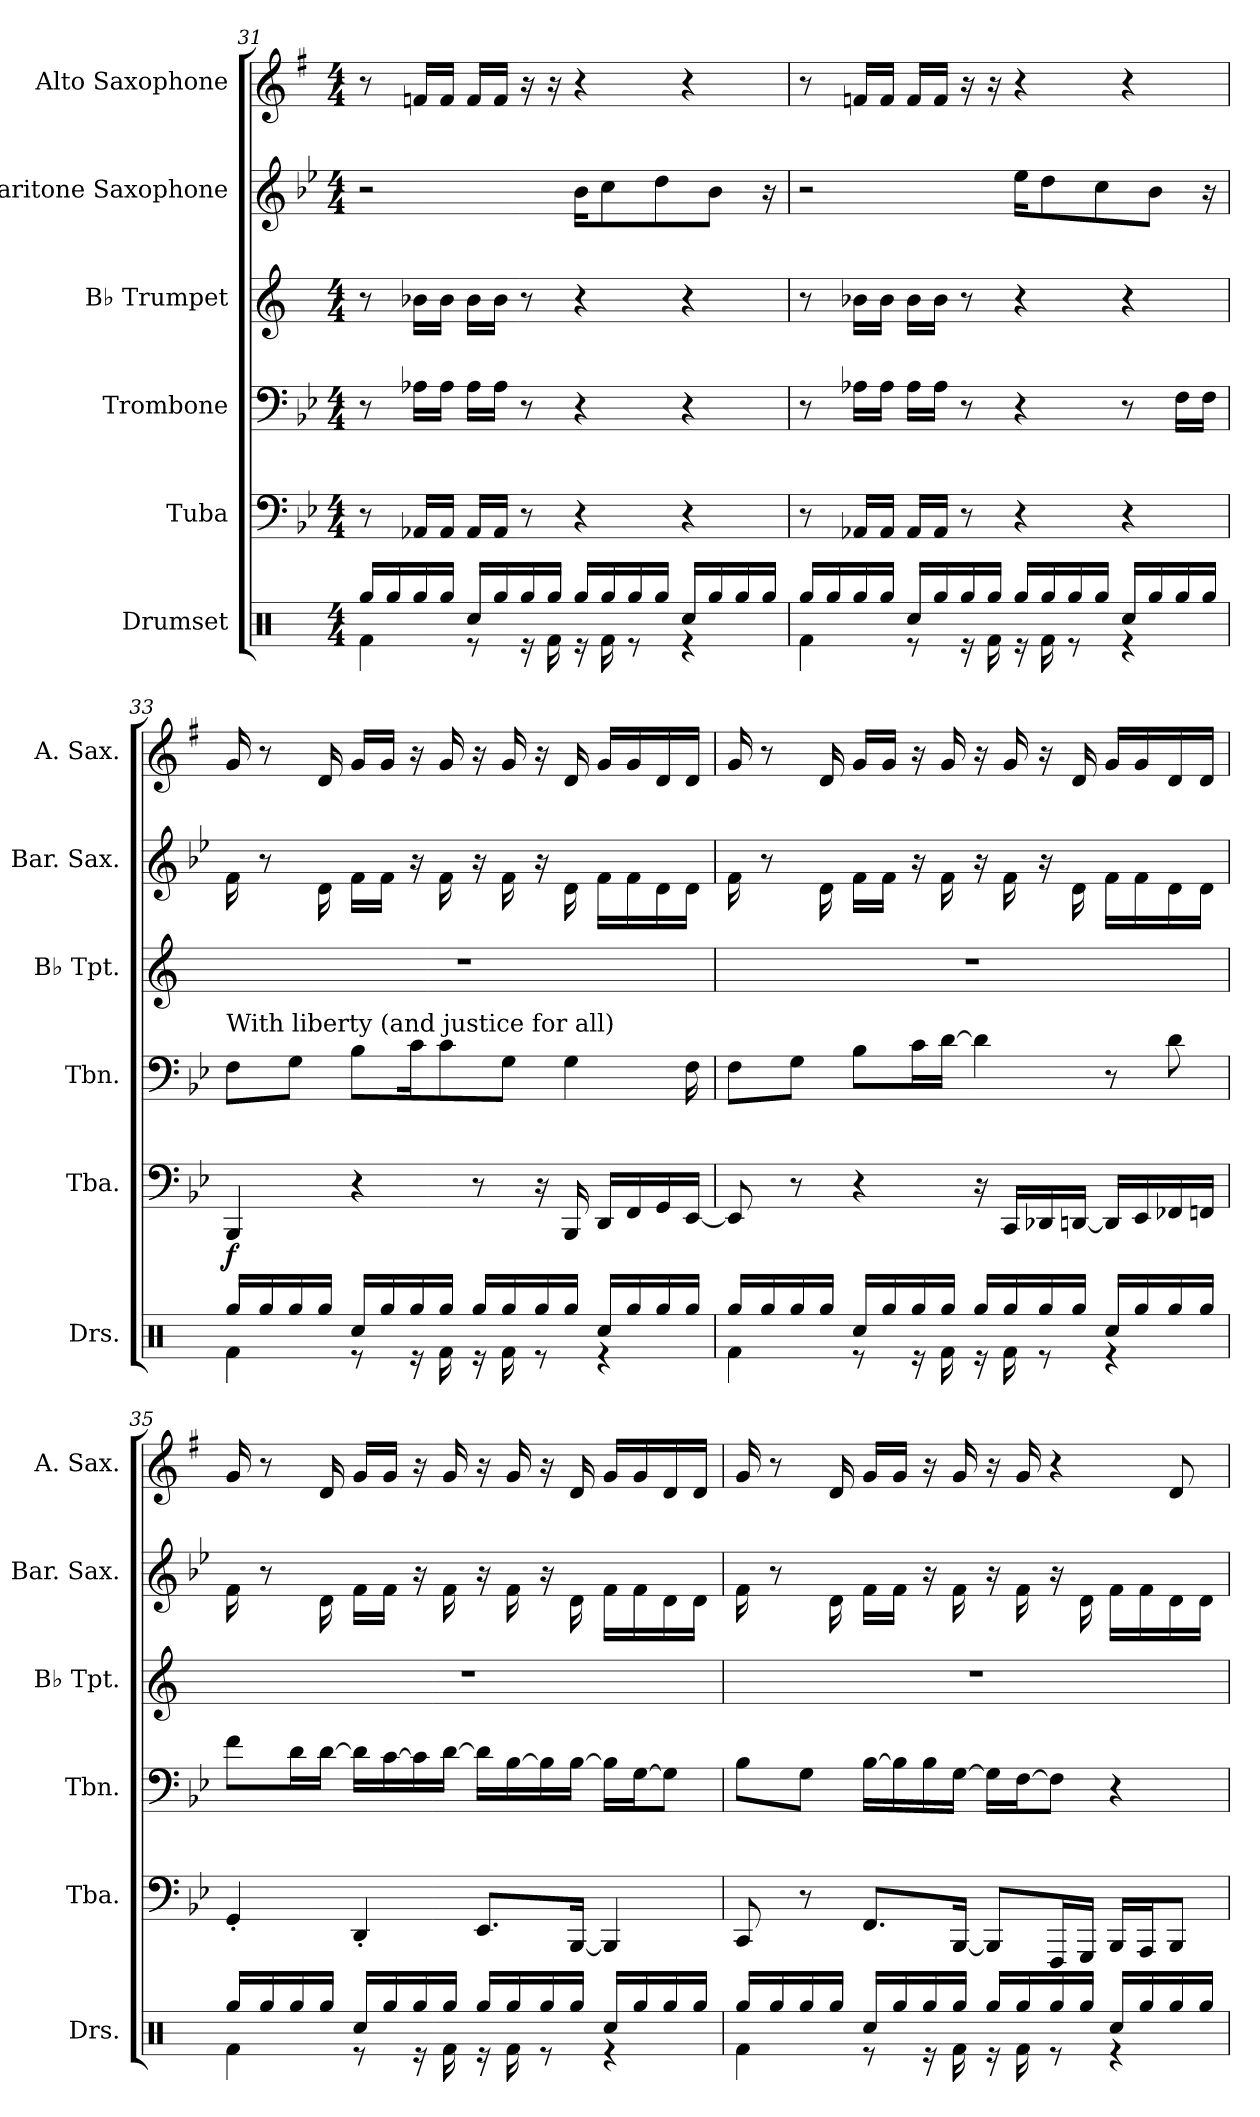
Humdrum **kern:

**kern	**kern	**dynam	**kern	**kern	**kern	**kern
*part6	*part5	*part5	*part4	*part3	*part2	*part1
*staff6	*staff5	*staff5	*staff4	*staff3	*staff2	*staff1
*I"Drumset	*I"Tuba	*	*I"Trombone	*I"B♭ Trumpet	*I"Baritone Saxophone	*I"Alto Saxophone
*I'Drs.	*I'Tba.	*	*I'Tbn.	*I'B♭ Tpt.	*I'Bar. Sax.	*I'A. Sax.
!!LO:PB:g=z
*clefX	*clefF4	*	*clefF4	*clefG2	*clefG2	*clefG2
*	*	*	*	*ITrd1c2	*ITrd12c21	*ITrd5c9
*k[]	*k[b-e-]	*	*k[b-e-]	*k[b-e-]	*k[b-e-]	*k[b-e-]
*M4/4	*M4/4	*	*M4/4	*M4/4	*M4/4	*M4/4
=31	=31	=31	=31	=31	=31	=31
*^	*	*	*	*	*	*
16Rgg/LL	4Rf\	8r	.	8r	8r	2r	8r
16Rgg/	.	.	.	.	.	.	.
16Rgg/	.	16AA-X/LL	.	16A-X\LL	16a-X\LL	.	16A-X/LL
16Rgg/JJ	.	16AA-/JJ	.	16A-\JJ	16a-\JJ	.	16A-/JJ
16Rcc/LL	8r	16AA-/LL	.	16A-\LL	16a-\LL	.	16A-/LL
16Rgg/	.	16AA-/JJ	.	16A-\JJ	16a-\JJ	.	16A-/JJ
16Rgg/	16r	8r	.	8r	8r	.	16r
16Rgg/JJ	16Rf\	.	.	.	.	.	16r
16Rgg/LL	16r	4r	.	4r	4r	16B-\KL	4r
16Rgg/	16Rf\	.	.	.	.	8c\	.
16Rgg/	8r	.	.	.	.	.	.
16Rgg/JJ	.	.	.	.	.	8d\	.
16Rcc/LL	4r	4r	.	4r	4r	.	4r
16Rgg/	.	.	.	.	.	8B-\J	.
16Rgg/	.	.	.	.	.	.	.
16Rgg/JJ	.	.	.	.	.	16r	.
=32	=32	=32	=32	=32	=32	=32	=32
16Rgg/LL	4Rf\	8r	.	8r	8r	2r	8r
16Rgg/	.	.	.	.	.	.	.
16Rgg/	.	16AA-X/LL	.	16A-X\LL	16a-X\LL	.	16A-X/LL
16Rgg/JJ	.	16AA-/JJ	.	16A-\JJ	16a-\JJ	.	16A-/JJ
16Rcc/LL	8r	16AA-/LL	.	16A-\LL	16a-\LL	.	16A-/LL
16Rgg/	.	16AA-/JJ	.	16A-\JJ	16a-\JJ	.	16A-/JJ
16Rgg/	16r	8r	.	8r	8r	.	16r
16Rgg/JJ	16Rf\	.	.	.	.	.	16r
16Rgg/LL	16r	4r	.	4r	4r	16e-\KL	4r
16Rgg/	16Rf\	.	.	.	.	8d\	.
16Rgg/	8r	.	.	.	.	.	.
16Rgg/JJ	.	.	.	.	.	8c\	.
16Rcc/LL	4r	4r	.	8r	4r	.	4r
16Rgg/	.	.	.	.	.	8B-\J	.
16Rgg/	.	.	.	16F\LL	.	.	.
16Rgg/JJ	.	.	.	16F\JJ	.	16r	.
!!LO:LB:g=z
=33	=33	=33	=33	=33	=33	=33	=33
!	!	!	!	!LO:TX:a:t=With liberty (and justice for all)	!	!	!
!	!	!	!LO:DY:b	!	!	!	!
16Rgg/LL	4Rf\	4BBB-/	f	8F\L	1r	16F\	16B-/
16Rgg/	.	.	.	.	.	8r	8r
16Rgg/	.	.	.	8G\J	.	.	.
16Rgg/JJ	.	.	.	.	.	16D\	16F/
16Rcc/LL	8r	4r	.	8B-\L	.	16F\LL	16B-/LL
16Rgg/	.	.	.	.	.	16F\JJ	16B-/JJ
16Rgg/	16r	.	.	16c\K	.	16r	16r
16Rgg/JJ	16Rf\	.	.	8c\	.	16F\	16B-/
16Rgg/LL	16r	8r	.	.	.	16r	16r
16Rgg/	16Rf\	.	.	8G\J	.	16F\	16B-/
16Rgg/	8r	16r	.	.	.	16r	16r
16Rgg/JJ	.	16BBB-/	.	4G\	.	16D\	16F/
16Rcc/LL	4r	16DD/LL	.	.	.	16F\LL	16B-/LL
16Rgg/	.	16FF/	.	.	.	16F\	16B-/
16Rgg/	.	16GG/	.	.	.	16D\	16F/
16Rgg/JJ	.	[16EE-/JJ	.	16F\	.	16D\JJ	16F/JJ
=34	=34	=34	=34	=34	=34	=34	=34
16Rgg/LL	4Rf\	8EE-/]	.	8F\L	1r	16F\	16B-/
16Rgg/	.	.	.	.	.	8r	8r
16Rgg/	.	8r	.	8G\J	.	.	.
16Rgg/JJ	.	.	.	.	.	16D\	16F/
16Rcc/LL	8r	4r	.	8B-\L	.	16F\LL	16B-/LL
16Rgg/	.	.	.	.	.	16F\JJ	16B-/JJ
16Rgg/	16r	.	.	16c\L	.	16r	16r
16Rgg/JJ	16Rf\	.	.	[16d\JJ	.	16F\	16B-/
16Rgg/LL	16r	16r	.	4d\]	.	16r	16r
16Rgg/	16Rf\	16CC/LL	.	.	.	16F\	16B-/
16Rgg/	8r	16DD-i/	.	.	.	16r	16r
16Rgg/JJ	.	[16DDn/JJ	.	.	.	16D\	16F/
16Rcc/LL	4r	16DD/LL]	.	8r	.	16F\LL	16B-/LL
16Rgg/	.	16EE-/	.	.	.	16F\	16B-/
16Rgg/	.	16FF-X/	.	8d\	.	16D\	16F/
16Rgg/JJ	.	16FFn/JJ	.	.	.	16D\JJ	16F/JJ
!!LO:PB:g=z
=35	=35	=35	=35	=35	=35	=35	=35
16Rgg/LL	4Rf\	4GG'/	.	8f\L	1r	16F\	16B-/
16Rgg/	.	.	.	.	.	8r	8r
16Rgg/	.	.	.	16d\L	.	.	.
16Rgg/JJ	.	.	.	[16d\JJ	.	16D\	16F/
16Rcc/LL	8r	4DD'/	.	16d\LL]	.	16F\LL	16B-/LL
16Rgg/	.	.	.	[16c\	.	16F\JJ	16B-/JJ
16Rgg/	16r	.	.	16c\]	.	16r	16r
16Rgg/JJ	16Rf\	.	.	[16d\JJ	.	16F\	16B-/
16Rgg/LL	16r	8.EE-/L	.	16d\LL]	.	16r	16r
16Rgg/	16Rf\	.	.	[16B-\	.	16F\	16B-/
16Rgg/	8r	.	.	16B-\]	.	16r	16r
16Rgg/JJ	.	[16BBB-/Jk	.	[16B-\JJ	.	16D\	16F/
16Rcc/LL	4r	4BBB-/]	.	16B-\LL]	.	16F\LL	16B-/LL
16Rgg/	.	.	.	[16G\J	.	16F\	16B-/
16Rgg/	.	.	.	8G\J]	.	16D\	16F/
16Rgg/JJ	.	.	.	.	.	16D\JJ	16F/JJ
=36	=36	=36	=36	=36	=36	=36	=36
16Rgg/LL	4Rf\	8CC/	.	8B-\L	1r	16F\	16B-/
16Rgg/	.	.	.	.	.	8r	8r
16Rgg/	.	8r	.	8G\J	.	.	.
16Rgg/JJ	.	.	.	.	.	16D\	16F/
16Rcc/LL	8r	8.FF/L	.	[16B-\LL	.	16F\LL	16B-/LL
16Rgg/	.	.	.	16B-\]	.	16F\JJ	16B-/JJ
16Rgg/	16r	.	.	16B-\	.	16r	16r
16Rgg/JJ	16Rf\	[16BBB-/Jk	.	[16G\JJ	.	16F\	16B-/
16Rgg/LL	16r	8BBB-/L]	.	16G\LL]	.	16r	16r
16Rgg/	16Rf\	.	.	[16F\J	.	16F\	16B-/
16Rgg/	8r	16FFF/L	.	8F\J]	.	16r	4r
16Rgg/JJ	.	16GGG/JJ	.	.	.	16D\	.
16Rcc/LL	4r	16BBB-/LL	.	4r	.	16F\LL	.
16Rgg/	.	16AAA/J	.	.	.	16F\	.
16Rgg/	.	8BBB-/J	.	.	.	16D\	8F/
16Rgg/JJ	.	.	.	.	.	16D\JJ	.
*v	*v	*	*	*	*	*	*
=	=	=	=	=	=	=
*-	*-	*-	*-	*-	*-	*-
